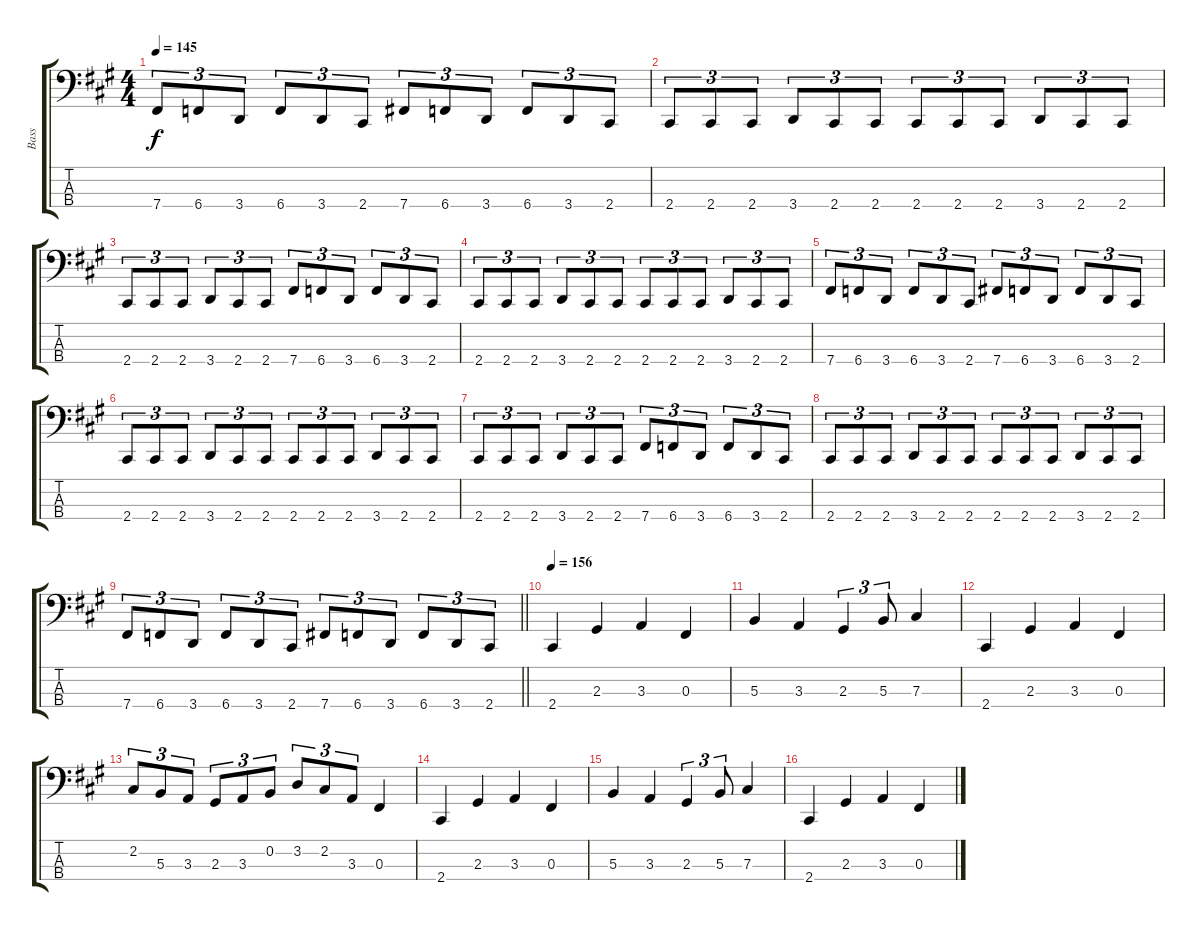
\track ("Bass" "Bass") {instrument electricbasspick}
\staff {score tabs}
\tuning (E2 B1 Gb1 B0) {hide}
\ts (4 4)
\tempo 145
\clef f4
\ks a
7.4.8{tu (3 2) dy f} 6.4.8{tu (3 2)} 3.4.8{tu (3 2)} 6.4.8{tu (3 2)} 3.4.8{tu (3 2)} 2.4.8{tu (3 2)} 7.4.8{tu (3 2)} 6.4.8{tu (3 2)} 3.4.8{tu (3 2)} 6.4.8{tu (3 2)} 3.4.8{tu (3 2)} 2.4.8{tu (3 2)} |
2.4.8{tu (3 2)} 2.4.8{tu (3 2)} 2.4.8{tu (3 2)} 3.4.8{tu (3 2)} 2.4.8{tu (3 2)} 2.4.8{tu (3 2)} 2.4.8{tu (3 2)} 2.4.8{tu (3 2)} 2.4.8{tu (3 2)} 3.4.8{tu (3 2)} 2.4.8{tu (3 2)} 2.4.8{tu (3 2)} |
2.4.8{tu (3 2)} 2.4.8{tu (3 2)} 2.4.8{tu (3 2)} 3.4.8{tu (3 2)} 2.4.8{tu (3 2)} 2.4.8{tu (3 2)} 7.4.8{tu (3 2)} 6.4.8{tu (3 2)} 3.4.8{tu (3 2)} 6.4.8{tu (3 2)} 3.4.8{tu (3 2)} 2.4.8{tu (3 2)} |
2.4.8{tu (3 2)} 2.4.8{tu (3 2)} 2.4.8{tu (3 2)} 3.4.8{tu (3 2)} 2.4.8{tu (3 2)} 2.4.8{tu (3 2)} 2.4.8{tu (3 2)} 2.4.8{tu (3 2)} 2.4.8{tu (3 2)} 3.4.8{tu (3 2)} 2.4.8{tu (3 2)} 2.4.8{tu (3 2)} |
7.4.8{tu (3 2)} 6.4.8{tu (3 2)} 3.4.8{tu (3 2)} 6.4.8{tu (3 2)} 3.4.8{tu (3 2)} 2.4.8{tu (3 2)} 7.4.8{tu (3 2)} 6.4.8{tu (3 2)} 3.4.8{tu (3 2)} 6.4.8{tu (3 2)} 3.4.8{tu (3 2)} 2.4.8{tu (3 2)} |
2.4.8{tu (3 2)} 2.4.8{tu (3 2)} 2.4.8{tu (3 2)} 3.4.8{tu (3 2)} 2.4.8{tu (3 2)} 2.4.8{tu (3 2)} 2.4.8{tu (3 2)} 2.4.8{tu (3 2)} 2.4.8{tu (3 2)} 3.4.8{tu (3 2)} 2.4.8{tu (3 2)} 2.4.8{tu (3 2)} |
2.4.8{tu (3 2)} 2.4.8{tu (3 2)} 2.4.8{tu (3 2)} 3.4.8{tu (3 2)} 2.4.8{tu (3 2)} 2.4.8{tu (3 2)} 7.4.8{tu (3 2)} 6.4.8{tu (3 2)} 3.4.8{tu (3 2)} 6.4.8{tu (3 2)} 3.4.8{tu (3 2)} 2.4.8{tu (3 2)} |
2.4.8{tu (3 2)} 2.4.8{tu (3 2)} 2.4.8{tu (3 2)} 3.4.8{tu (3 2)} 2.4.8{tu (3 2)} 2.4.8{tu (3 2)} 2.4.8{tu (3 2)} 2.4.8{tu (3 2)} 2.4.8{tu (3 2)} 3.4.8{tu (3 2)} 2.4.8{tu (3 2)} 2.4.8{tu (3 2)} |
\barLineRight lightlight
7.4.8{tu (3 2)} 6.4.8{tu (3 2)} 3.4.8{tu (3 2)} 6.4.8{tu (3 2)} 3.4.8{tu (3 2)} 2.4.8{tu (3 2)} 7.4.8{tu (3 2)} 6.4.8{tu (3 2)} 3.4.8{tu (3 2)} 6.4.8{tu (3 2)} 3.4.8{tu (3 2)} 2.4.8{tu (3 2)} |
\section ("" "")
\tempo 156
2.4.4 2.3.4 3.3.4 0.3.4 |
5.3.4 3.3.4 2.3.4{tu (3 2)} 5.3.8{tu (3 2)} 7.3.4 |
2.4.4 2.3.4 3.3.4 0.3.4 |
2.2.8{tu (3 2)} 5.3.8{tu (3 2)} 3.3.8{tu (3 2)} 2.3.8{tu (3 2)} 3.3.8{tu (3 2)} 0.2.8{tu (3 2)} 3.2.8{tu (3 2)} 2.2.8{tu (3 2)} 3.3.8{tu (3 2)} 0.3.4 |
2.4.4 2.3.4 3.3.4 0.3.4 |
5.3.4 3.3.4 2.3.4{tu (3 2)} 5.3.8{tu (3 2)} 7.3.4 |
2.4.4 2.3.4 3.3.4 0.3.4
